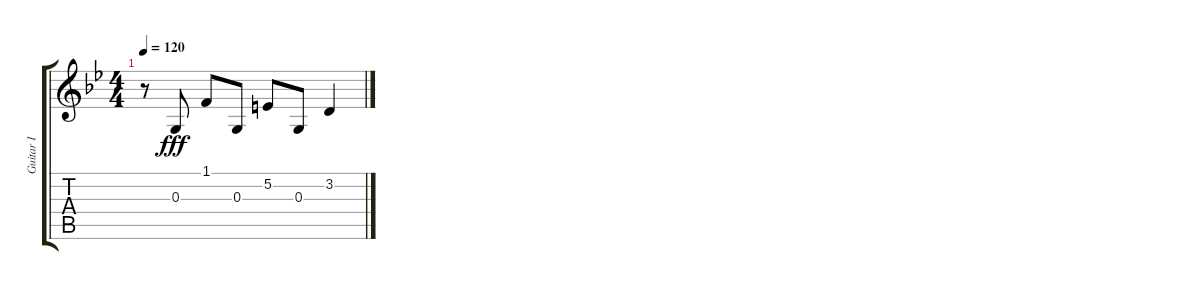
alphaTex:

\track ("Guitar I" "Guitar I") {instrument lead1square}
\staff {score tabs}
\tuning (E4 B3 G3 D3 A2 E2) {hide}
\ts (4 4)
\tempo 120
\clef g2
\ks bb
r.8{dy fff} 0.3.8 1.1.8 0.3.8 5.2.8 0.3.8 3.2.4
